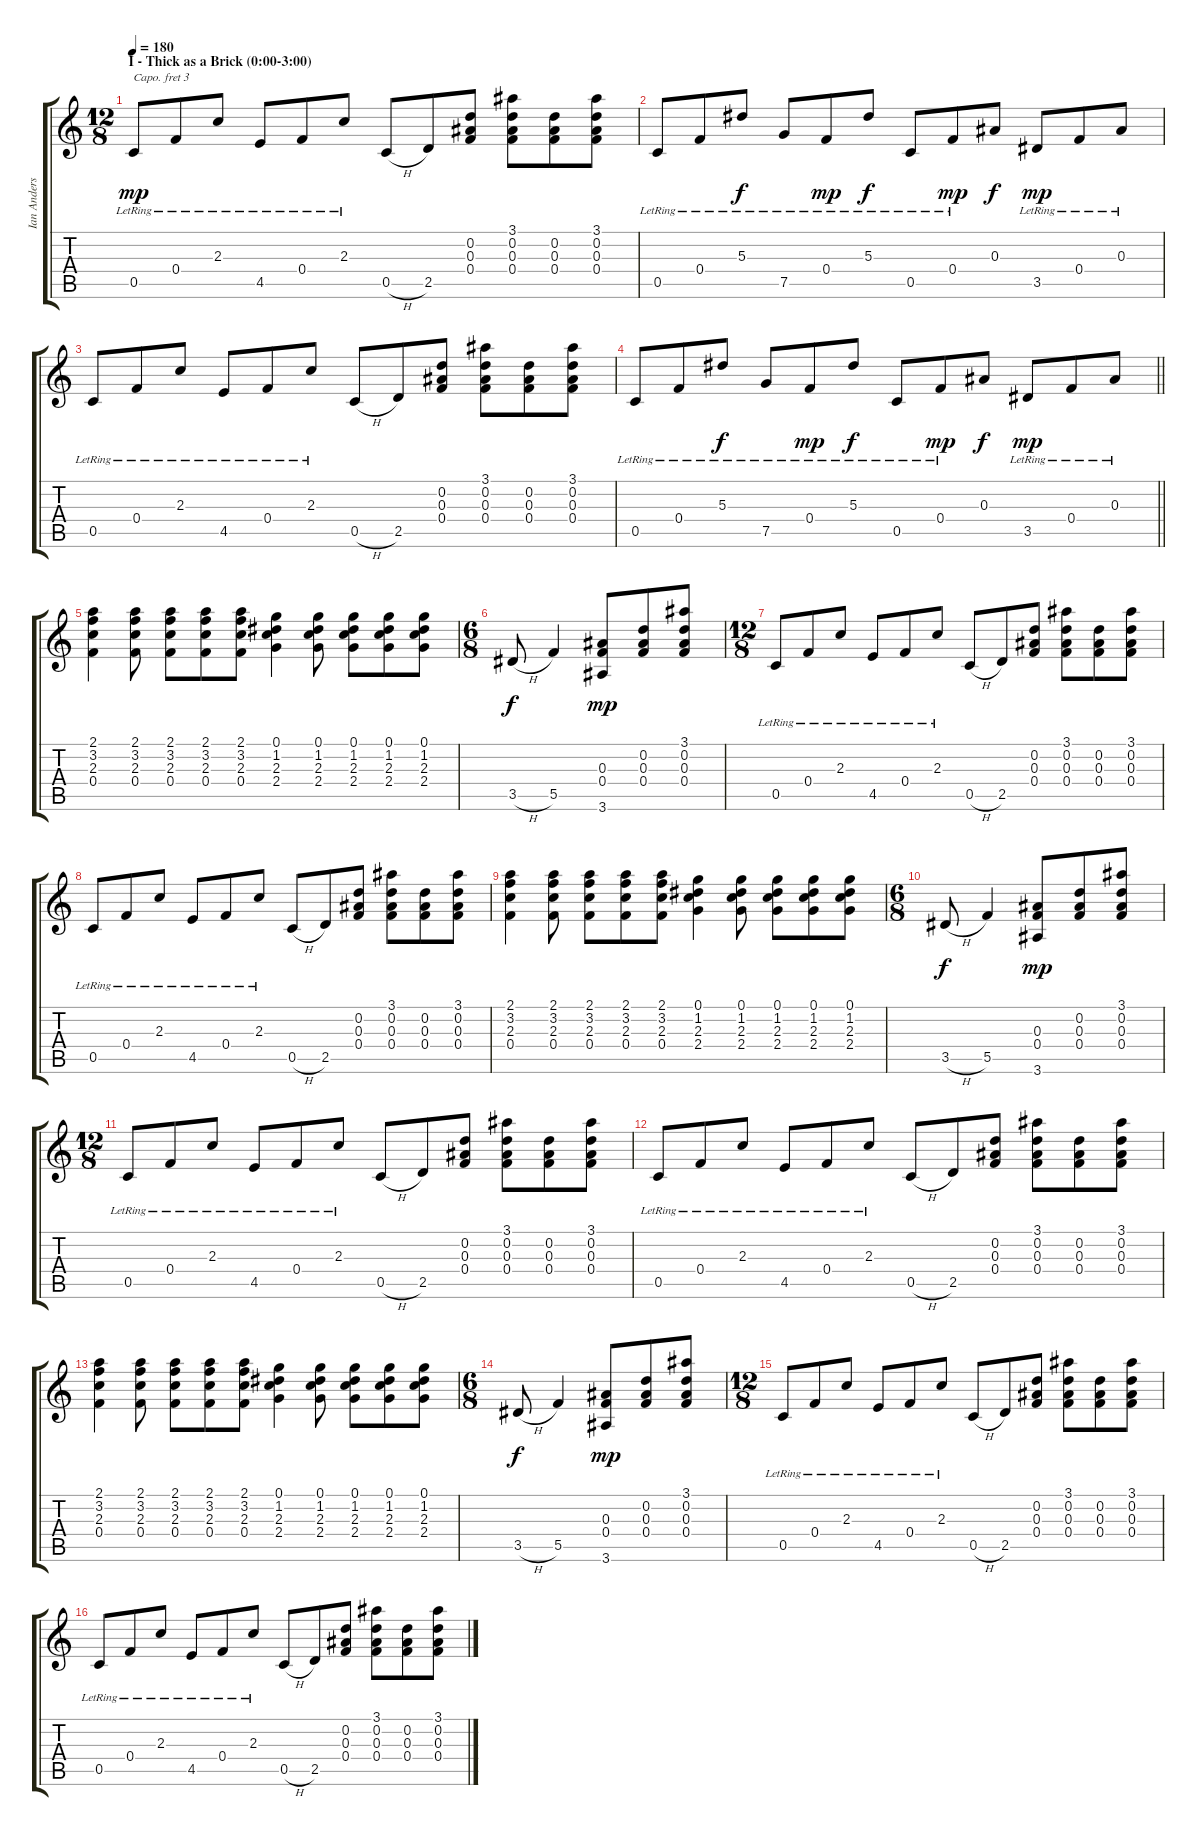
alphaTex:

\track ("Ian Anderson (acoustic guitar)" "Ian Anders") {instrument acousticguitarsteel}
\staff {score tabs}
\capo 3
\tuning (E4 B3 G3 D3 A2 E2) {hide}
\ts (12 8)
\section ("" "I - Thick as a Brick (0:00-3:00)")
\tempo 180
\clef g2
\ks c
0.5{lr}.8{dy mp instrument acousticguitarsteel} 0.4{lr}.8 2.3{lr}.8 4.5{lr}.8 0.4{lr}.8 2.3{lr}.8 0.5{h}.8 2.5.8 (0.2 0.3 0.4).8 (3.1 0.2 0.3 0.4).8 (0.2 0.3 0.4).8 (3.1 0.2 0.3 0.4).8 |
0.5{lr}.8 0.4{lr}.8 5.3{lr}.8{dy f} 7.5{lr}.8 0.4{lr}.8{dy mp} 5.3{lr}.8{dy f} 0.5{lr}.8 0.4{lr}.8{dy mp} 0.3.8{dy f} 3.5{lr}.8{dy mp} 0.4{lr}.8 0.3{lr}.8 |
0.5{lr}.8 0.4{lr}.8 2.3{lr}.8 4.5{lr}.8 0.4{lr}.8 2.3{lr}.8 0.5{h}.8 2.5.8 (0.2 0.3 0.4).8 (3.1 0.2 0.3 0.4).8 (0.2 0.3 0.4).8 (3.1 0.2 0.3 0.4).8 |
\barLineRight lightlight
0.5{lr}.8 0.4{lr}.8 5.3{lr}.8{dy f} 7.5{lr}.8 0.4{lr}.8{dy mp} 5.3{lr}.8{dy f} 0.5{lr}.8 0.4{lr}.8{dy mp} 0.3.8{dy f} 3.5{lr}.8{dy mp} 0.4{lr}.8 0.3{lr}.8 |
(2.1 3.2 2.3 0.4).4 (2.1 3.2 2.3 0.4).8 (2.1 3.2 2.3 0.4).8 (2.1 3.2 2.3 0.4).8 (2.1 3.2 2.3 0.4).8 (0.1 1.2 2.3 2.4).4 (0.1 1.2 2.3 2.4).8 (0.1 1.2 2.3 2.4).8 (0.1 1.2 2.3 2.4).8 (0.1 1.2 2.3 2.4).8 |
\ts (6 8)
3.5{h}.8{dy f} 5.5.4 (0.3 0.4 3.6).8{dy mp} (0.2 0.3 0.4).8 (3.1 0.2 0.3 0.4).8 |
\ts (12 8)
0.5{lr}.8 0.4{lr}.8 2.3{lr}.8 4.5{lr}.8 0.4{lr}.8 2.3{lr}.8 0.5{h}.8 2.5.8 (0.2 0.3 0.4).8 (3.1 0.2 0.3 0.4).8 (0.2 0.3 0.4).8 (3.1 0.2 0.3 0.4).8 |
0.5{lr}.8 0.4{lr}.8 2.3{lr}.8 4.5{lr}.8 0.4{lr}.8 2.3{lr}.8 0.5{h}.8 2.5.8 (0.2 0.3 0.4).8 (3.1 0.2 0.3 0.4).8 (0.2 0.3 0.4).8 (3.1 0.2 0.3 0.4).8 |
(2.1 3.2 2.3 0.4).4 (2.1 3.2 2.3 0.4).8 (2.1 3.2 2.3 0.4).8 (2.1 3.2 2.3 0.4).8 (2.1 3.2 2.3 0.4).8 (0.1 1.2 2.3 2.4).4 (0.1 1.2 2.3 2.4).8 (0.1 1.2 2.3 2.4).8 (0.1 1.2 2.3 2.4).8 (0.1 1.2 2.3 2.4).8 |
\ts (6 8)
3.5{h}.8{dy f} 5.5.4 (0.3 0.4 3.6).8{dy mp} (0.2 0.3 0.4).8 (3.1 0.2 0.3 0.4).8 |
\ts (12 8)
0.5{lr}.8 0.4{lr}.8 2.3{lr}.8 4.5{lr}.8 0.4{lr}.8 2.3{lr}.8 0.5{h}.8 2.5.8 (0.2 0.3 0.4).8 (3.1 0.2 0.3 0.4).8 (0.2 0.3 0.4).8 (3.1 0.2 0.3 0.4).8 |
0.5{lr}.8 0.4{lr}.8 2.3{lr}.8 4.5{lr}.8 0.4{lr}.8 2.3{lr}.8 0.5{h}.8 2.5.8 (0.2 0.3 0.4).8 (3.1 0.2 0.3 0.4).8 (0.2 0.3 0.4).8 (3.1 0.2 0.3 0.4).8 |
(2.1 3.2 2.3 0.4).4 (2.1 3.2 2.3 0.4).8 (2.1 3.2 2.3 0.4).8 (2.1 3.2 2.3 0.4).8 (2.1 3.2 2.3 0.4).8 (0.1 1.2 2.3 2.4).4 (0.1 1.2 2.3 2.4).8 (0.1 1.2 2.3 2.4).8 (0.1 1.2 2.3 2.4).8 (0.1 1.2 2.3 2.4).8 |
\ts (6 8)
3.5{h}.8{dy f} 5.5.4 (0.3 0.4 3.6).8{dy mp} (0.2 0.3 0.4).8 (3.1 0.2 0.3 0.4).8 |
\ts (12 8)
0.5{lr}.8 0.4{lr}.8 2.3{lr}.8 4.5{lr}.8 0.4{lr}.8 2.3{lr}.8 0.5{h}.8 2.5.8 (0.2 0.3 0.4).8 (3.1 0.2 0.3 0.4).8 (0.2 0.3 0.4).8 (3.1 0.2 0.3 0.4).8 |
0.5{lr}.8 0.4{lr}.8 2.3{lr}.8 4.5{lr}.8 0.4{lr}.8 2.3{lr}.8 0.5{h}.8 2.5.8 (0.2 0.3 0.4).8 (3.1 0.2 0.3 0.4).8 (0.2 0.3 0.4).8 (3.1 0.2 0.3 0.4).8
